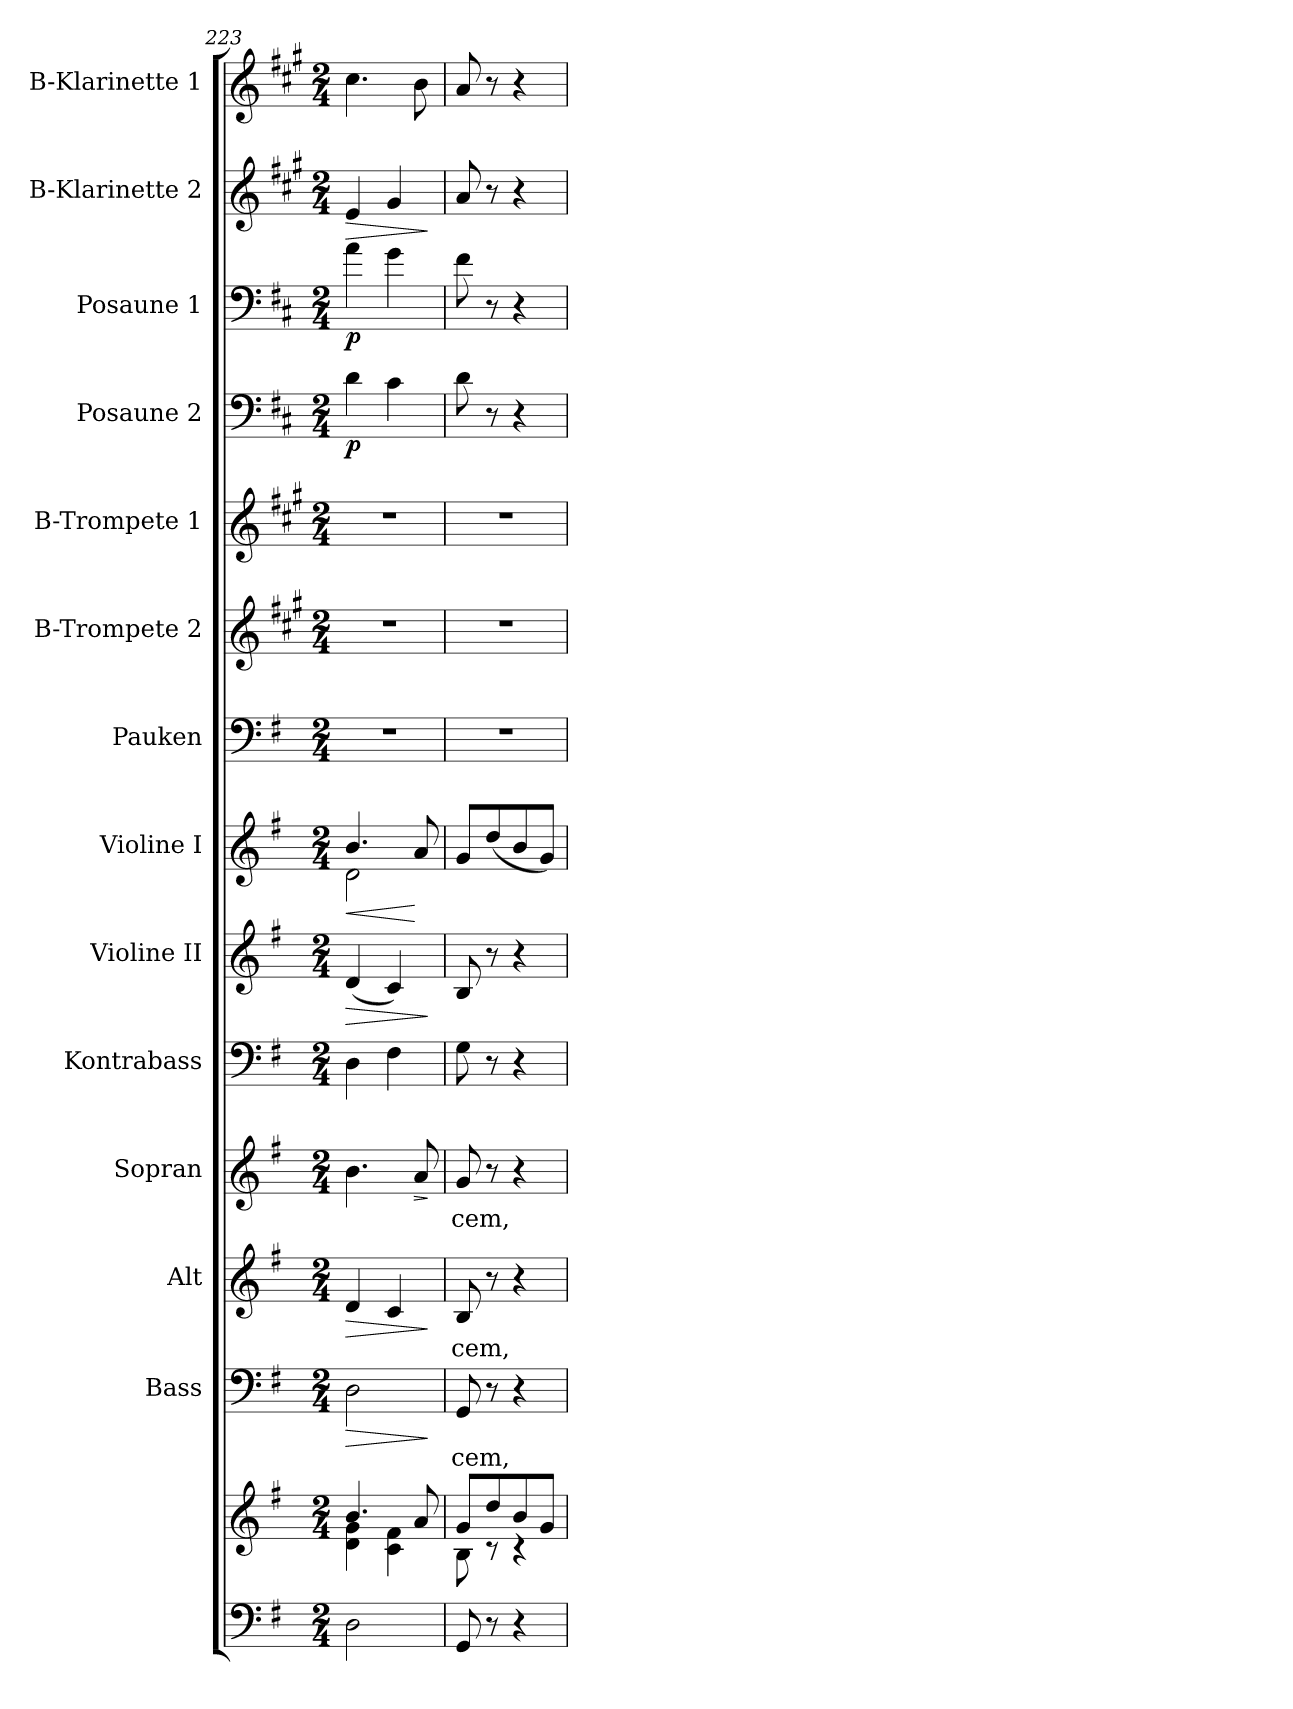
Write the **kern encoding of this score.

**kern	**kern	**kern	**text	**dynam	**kern	**text	**dynam	**kern	**text	**dynam	**kern	**kern	**dynam	**kern	**dynam	**kern	**kern	**kern	**kern	**dynam	**kern	**dynam	**kern	**dynam	**kern
*part14	*part14	*part13	*part13	*part13	*part12	*part12	*part12	*part11	*part11	*part11	*part10	*part9	*part9	*part8	*part8	*part7	*part6	*part5	*part4	*part4	*part3	*part3	*part2	*part2	*part1
*staff15	*staff14	*staff13	*staff13	*staff13	*staff12	*staff12	*staff12	*staff11	*staff11	*staff11	*staff10	*staff9	*staff9	*staff8	*staff8	*staff7	*staff6	*staff5	*staff4	*staff4	*staff3	*staff3	*staff2	*staff2	*staff1
*	*	*I"Bass	*	*	*I"Alt	*	*	*I"Sopran	*	*	*I"Kontrabass	*I"Violine II	*	*I"Violine I	*	*I"Pauken	*I"B-Trompete 2	*I"B-Trompete 1	*I"Posaune 2	*	*I"Posaune 1	*	*I"B-Klarinette 2	*	*I"B-Klarinette 1
*	*	*I'B.	*	*	*I'A.	*	*	*I'S.	*	*	*I'Kb.	*I'Vl. II	*	*I'Vl. I	*	*I'Pk.	*I'B Trp. 2	*I'B Trp. 1	*I'Pos. 2	*	*I'Pos. 1	*	*I'B Kl. 2	*	*I'B Kl. 1
*clefF4	*clefG2	*clefF4	*	*	*clefG2	*	*	*clefG2	*	*	*clefF4	*clefG2	*	*clefG2	*	*clefF4	*clefG2	*clefG2	*clefF4	*	*clefF4	*	*clefG2	*	*clefG2
*	*	*	*	*	*	*	*	*	*	*	*ITrd7c12	*	*	*	*	*	*ITrd1c2	*ITrd1c2	*ITrd4c7	*	*ITrd4c7	*	*ITrd1c2	*	*ITrd1c2
*k[f#]	*k[f#]	*k[f#]	*	*	*k[f#]	*	*	*k[f#]	*	*	*k[f#]	*k[f#]	*	*k[f#]	*	*k[f#]	*k[f#]	*k[f#]	*k[f#]	*	*k[f#]	*	*k[f#]	*	*k[f#]
*G:	*G:	*G:	*	*	*G:	*	*	*G:	*	*	*G:	*G:	*	*G:	*	*G:	*G:	*G:	*G:	*	*G:	*	*G:	*	*G:
*M2/4	*M2/4	*M2/4	*	*	*M2/4	*	*	*M2/4	*	*	*M2/4	*M2/4	*	*M2/4	*	*M2/4	*M2/4	*M2/4	*M2/4	*	*M2/4	*	*M2/4	*	*M2/4
=223	=223	=223	=223	=223	=223	=223	=223	=223	=223	=223	=223	=223	=223	=223	=223	=223	=223	=223	=223	=223	=223	=223	=223	=223	=223
*	*^	*	*	*	*	*	*	*	*	*	*	*	*	*	*	*	*	*	*	*	*	*	*	*	*
!	!	!	!	!	!LO:HP:b	!	!	!LO:HP:b	!	!	!	!	!	!LO:HP:b	!	!LO:HP:b	!	!	!	!	!LO:DY:b	!	!LO:DY:b	!	!LO:HP:b	!
*	*	*	*	*	*	*	*	*	*	*	*	*	*	*	*^	*	*	*	*	*	*	*	*	*	*	*
2D\	4.b/	4d\ 4g\	2D\	.	>	4d/	.	>	4.b\	.	.	4DD\	(<4d/	>	4.b/	2d\	<	2r	2r	2r	4G\	p	4d\	p	4d/	>	4.b\
.	.	4c\ 4f#\	.	.	.	4c/	.	.	.	.	.	4FF#\	4c/)	.	.	.	.	.	.	.	4F#\	.	4c\	.	4f#/	.	.
!	!	!	!	!	!	!	!	!	!	!	!LO:HP:b	!	!	!	!	!	!	!	!	!	!	!	!	!	!	!	!
.	8a/	.	.	.	.	.	.	.	8a/	.	>	.	.	.	8a/	.	[	.	.	.	.	.	.	.	.	.	8a\
*	*v	*v	*	*	*	*	*	*	*	*	*	*	*	*	*v	*v	*	*	*	*	*	*	*	*	*	*	*
.	.	.	.	]	.	.	]	.	.	]	.	.	]	.	.	.	.	.	.	.	.	.	.	]	.
=224	=224	=224	=224	=224	=224	=224	=224	=224	=224	=224	=224	=224	=224	=224	=224	=224	=224	=224	=224	=224	=224	=224	=224	=224	=224
*	*^	*	*	*	*	*	*	*	*	*	*	*	*	*	*	*	*	*	*	*	*	*	*	*	*
!	!	!	!	!LO:LY:b	!	!	!LO:LY:b	!	!	!LO:LY:b	!	!	!	!	!	!	!	!	!	!	!	!	!	!	!	!
8GG/	8g/L	8B\	8GG/	-cem,	.	8B/	-cem,	.	8g/	-cem,	.	8GG\	8B/	.	8g/L	.	2r	2r	2r	8G\	.	8B\	.	8g/	.	8g/
8r	8dd/	8rc	8r	.	.	8r	.	.	8r	.	.	8r	8r	.	(<8dd/	.	.	.	.	8r	.	8r	.	8r	.	8r
4r	8b/	4rc	4r	.	.	4r	.	.	4r	.	.	4r	4r	.	8b/	.	.	.	.	4r	.	4r	.	4r	.	4r
.	8g/J	.	.	.	.	.	.	.	.	.	.	.	.	.	8g/J)	.	.	.	.	.	.	.	.	.	.	.
*	*v	*v	*	*	*	*	*	*	*	*	*	*	*	*	*	*	*	*	*	*	*	*	*	*	*	*
=	=	=	=	=	=	=	=	=	=	=	=	=	=	=	=	=	=	=	=	=	=	=	=	=	=
*-	*-	*-	*-	*-	*-	*-	*-	*-	*-	*-	*-	*-	*-	*-	*-	*-	*-	*-	*-	*-	*-	*-	*-	*-	*-
